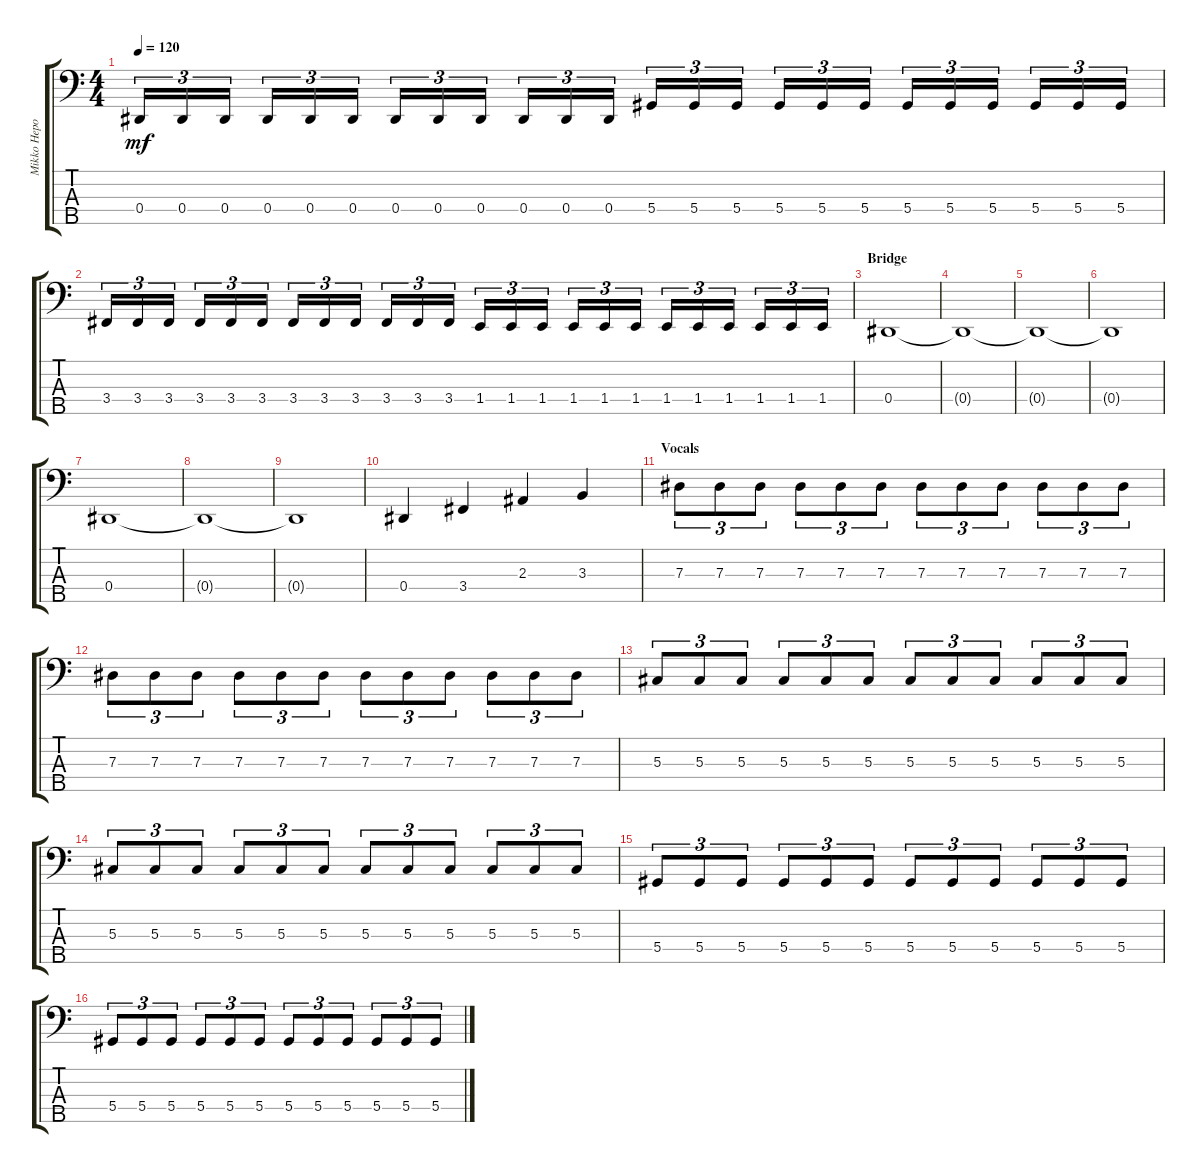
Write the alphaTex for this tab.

\track ("Mikko Hepo-Oja (bass)" "Mikko Hepo") {instrument electricbasspick}
\staff {score tabs}
\tuning (Gb2 Db2 Ab1 Eb1 Bb0) {hide}
\ts (4 4)
\tempo 120
\clef f4
\ks c
0.4.16{tu (3 2) dy mf} 0.4.16{tu (3 2)} 0.4.16{tu (3 2)} 0.4.16{tu (3 2)} 0.4.16{tu (3 2)} 0.4.16{tu (3 2)} 0.4.16{tu (3 2)} 0.4.16{tu (3 2)} 0.4.16{tu (3 2)} 0.4.16{tu (3 2)} 0.4.16{tu (3 2)} 0.4.16{tu (3 2)} 5.4.16{tu (3 2)} 5.4.16{tu (3 2)} 5.4.16{tu (3 2)} 5.4.16{tu (3 2)} 5.4.16{tu (3 2)} 5.4.16{tu (3 2)} 5.4.16{tu (3 2)} 5.4.16{tu (3 2)} 5.4.16{tu (3 2)} 5.4.16{tu (3 2)} 5.4.16{tu (3 2)} 5.4.16{tu (3 2)} |
3.4.16{tu (3 2)} 3.4.16{tu (3 2)} 3.4.16{tu (3 2)} 3.4.16{tu (3 2)} 3.4.16{tu (3 2)} 3.4.16{tu (3 2)} 3.4.16{tu (3 2)} 3.4.16{tu (3 2)} 3.4.16{tu (3 2)} 3.4.16{tu (3 2)} 3.4.16{tu (3 2)} 3.4.16{tu (3 2)} 1.4.16{tu (3 2)} 1.4.16{tu (3 2)} 1.4.16{tu (3 2)} 1.4.16{tu (3 2)} 1.4.16{tu (3 2)} 1.4.16{tu (3 2)} 1.4.16{tu (3 2)} 1.4.16{tu (3 2)} 1.4.16{tu (3 2)} 1.4.16{tu (3 2)} 1.4.16{tu (3 2)} 1.4.16{tu (3 2)} |
\section ("" "Bridge")
0.4.1 |
0.4{t}.1 |
0.4{t}.1 |
0.4{t}.1 |
0.4.1 |
0.4{t}.1 |
0.4{t}.1 |
0.4.4 3.4.4 2.3.4 3.3.4 |
\section ("" "Vocals")
7.3.8{tu (3 2)} 7.3.8{tu (3 2)} 7.3.8{tu (3 2)} 7.3.8{tu (3 2)} 7.3.8{tu (3 2)} 7.3.8{tu (3 2)} 7.3.8{tu (3 2)} 7.3.8{tu (3 2)} 7.3.8{tu (3 2)} 7.3.8{tu (3 2)} 7.3.8{tu (3 2)} 7.3.8{tu (3 2)} |
7.3.8{tu (3 2)} 7.3.8{tu (3 2)} 7.3.8{tu (3 2)} 7.3.8{tu (3 2)} 7.3.8{tu (3 2)} 7.3.8{tu (3 2)} 7.3.8{tu (3 2)} 7.3.8{tu (3 2)} 7.3.8{tu (3 2)} 7.3.8{tu (3 2)} 7.3.8{tu (3 2)} 7.3.8{tu (3 2)} |
5.3.8{tu (3 2)} 5.3.8{tu (3 2)} 5.3.8{tu (3 2)} 5.3.8{tu (3 2)} 5.3.8{tu (3 2)} 5.3.8{tu (3 2)} 5.3.8{tu (3 2)} 5.3.8{tu (3 2)} 5.3.8{tu (3 2)} 5.3.8{tu (3 2)} 5.3.8{tu (3 2)} 5.3.8{tu (3 2)} |
5.3.8{tu (3 2)} 5.3.8{tu (3 2)} 5.3.8{tu (3 2)} 5.3.8{tu (3 2)} 5.3.8{tu (3 2)} 5.3.8{tu (3 2)} 5.3.8{tu (3 2)} 5.3.8{tu (3 2)} 5.3.8{tu (3 2)} 5.3.8{tu (3 2)} 5.3.8{tu (3 2)} 5.3.8{tu (3 2)} |
5.4.8{tu (3 2)} 5.4.8{tu (3 2)} 5.4.8{tu (3 2)} 5.4.8{tu (3 2)} 5.4.8{tu (3 2)} 5.4.8{tu (3 2)} 5.4.8{tu (3 2)} 5.4.8{tu (3 2)} 5.4.8{tu (3 2)} 5.4.8{tu (3 2)} 5.4.8{tu (3 2)} 5.4.8{tu (3 2)} |
5.4.8{tu (3 2)} 5.4.8{tu (3 2)} 5.4.8{tu (3 2)} 5.4.8{tu (3 2)} 5.4.8{tu (3 2)} 5.4.8{tu (3 2)} 5.4.8{tu (3 2)} 5.4.8{tu (3 2)} 5.4.8{tu (3 2)} 5.4.8{tu (3 2)} 5.4.8{tu (3 2)} 5.4.8{tu (3 2)}
